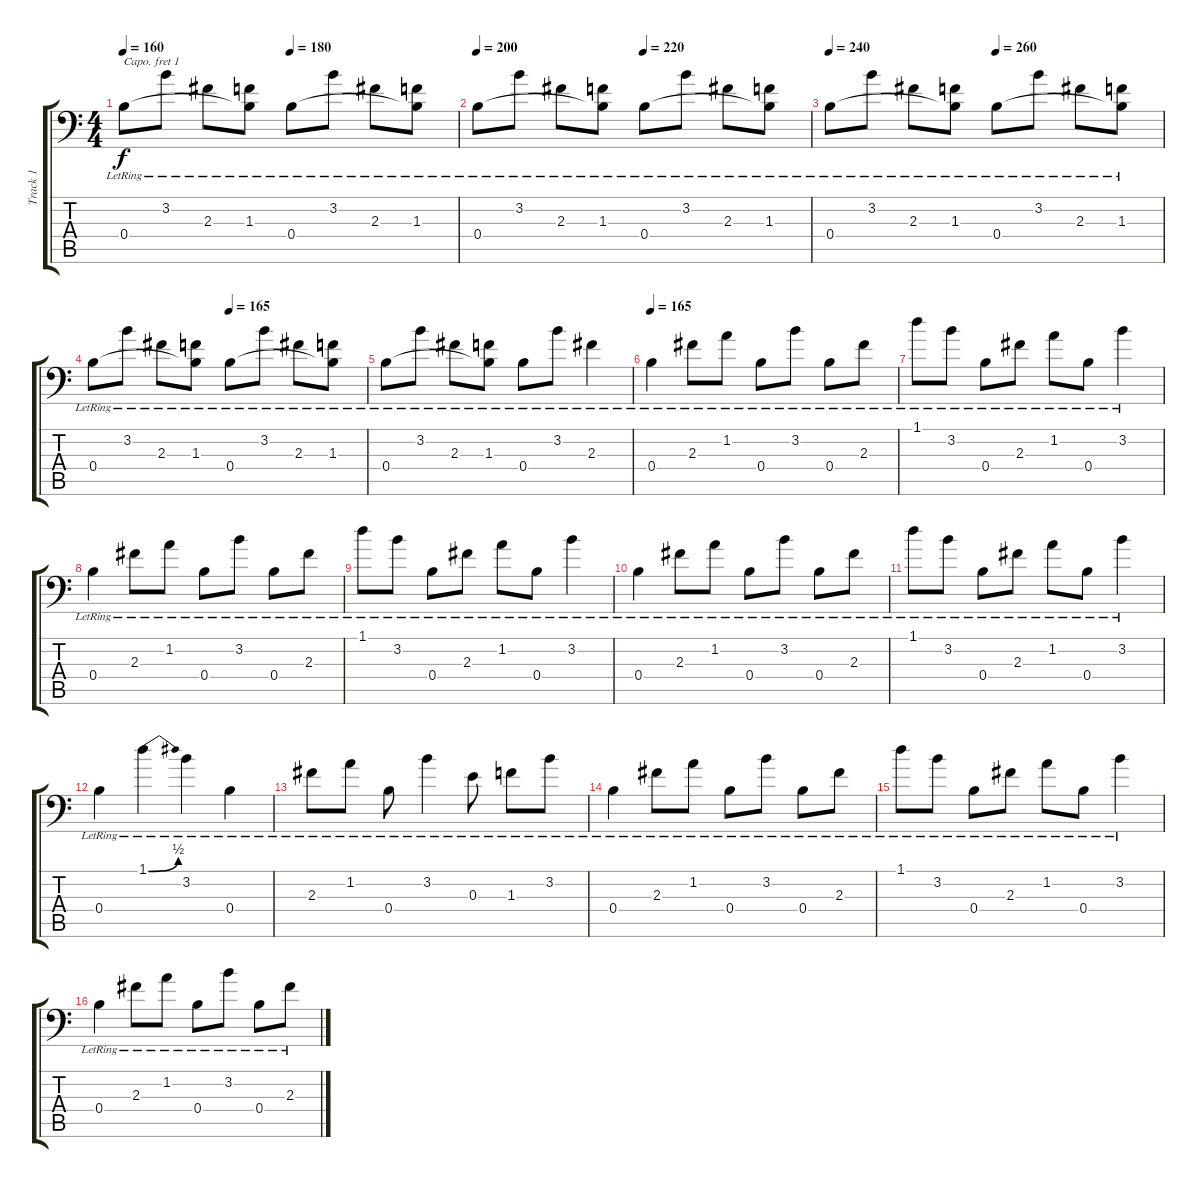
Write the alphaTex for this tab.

\track ("Track 1" "Track 1") {instrument acousticguitarsteel}
\staff {score tabs}
\capo 1
\tuning (C4 G3 Eb3 Bb2 F2 Bb1) {hide}
\ts (4 4)
\tempo 160
\tempo (180 0.5)
\clef f4
\ks c
0.4{lr}.8{dy f} 3.2{lr}.8 2.3{lr}.8 (1.3{lr} 0.4{t}).8 0.4{lr}.8 3.2{lr}.8 2.3{lr}.8 (1.3{lr} 0.4{t}).8 |
\tempo 200
\tempo (220 0.5)
0.4{lr}.8 3.2{lr}.8 2.3{lr}.8 (1.3{lr} 0.4{t}).8 0.4{lr}.8 3.2{lr}.8 2.3{lr}.8 (1.3{lr} 0.4{t}).8 |
\tempo 240
\tempo (260 0.5)
0.4{lr}.8 3.2{lr}.8 2.3{lr}.8 (1.3{lr} 0.4{t}).8 0.4{lr}.8 3.2{lr}.8 2.3{lr}.8 (1.3{lr} 0.4{t}).8 |
\tempo (165 0.5)
0.4{lr}.8 3.2{lr}.8 2.3{lr}.8 (1.3{lr} 0.4{t}).8 0.4{lr}.8 3.2{lr}.8 2.3{lr}.8 (1.3{lr} 0.4{t}).8 |
0.4{lr}.8 3.2{lr}.8 2.3{lr}.8 (1.3{lr} 0.4{t}).8 0.4{lr}.8 3.2{lr}.8 2.3{lr}.4 |
\tempo 165
0.4{lr}.4 2.3{lr}.8 1.2{lr}.8 0.4{lr}.8 3.2{lr}.8 0.4{lr}.8 2.3{lr}.8 |
1.1{lr}.8 3.2{lr}.8 0.4{lr}.8 2.3{lr}.8 1.2{lr}.8 0.4{lr}.8 3.2{lr}.4 |
0.4{lr}.4 2.3{lr}.8 1.2{lr}.8 0.4{lr}.8 3.2{lr}.8 0.4{lr}.8 2.3{lr}.8 |
1.1{lr}.8 3.2{lr}.8 0.4{lr}.8 2.3{lr}.8 1.2{lr}.8 0.4{lr}.8 3.2{lr}.4 |
0.4{lr}.4 2.3{lr}.8 1.2{lr}.8 0.4{lr}.8 3.2{lr}.8 0.4{lr}.8 2.3{lr}.8 |
1.1{lr}.8 3.2{lr}.8 0.4{lr}.8 2.3{lr}.8 1.2{lr}.8 0.4{lr}.8 3.2{lr}.4 |
0.4{lr}.4 1.1{be (bend 0 0 60 2) lr}.4 3.2{lr}.4 0.4{lr}.4 |
2.3{lr}.8 1.2{lr}.8 0.4{lr}.8 3.2{lr}.4 0.3{lr}.8 1.3{lr}.8 3.2{lr}.8 |
0.4{lr}.4 2.3{lr}.8 1.2{lr}.8 0.4{lr}.8 3.2{lr}.8 0.4{lr}.8 2.3{lr}.8 |
1.1{lr}.8 3.2{lr}.8 0.4{lr}.8 2.3{lr}.8 1.2{lr}.8 0.4{lr}.8 3.2{lr}.4 |
0.4{lr}.4 2.3{lr}.8 1.2{lr}.8 0.4{lr}.8 3.2{lr}.8 0.4{lr}.8 2.3{lr}.8
